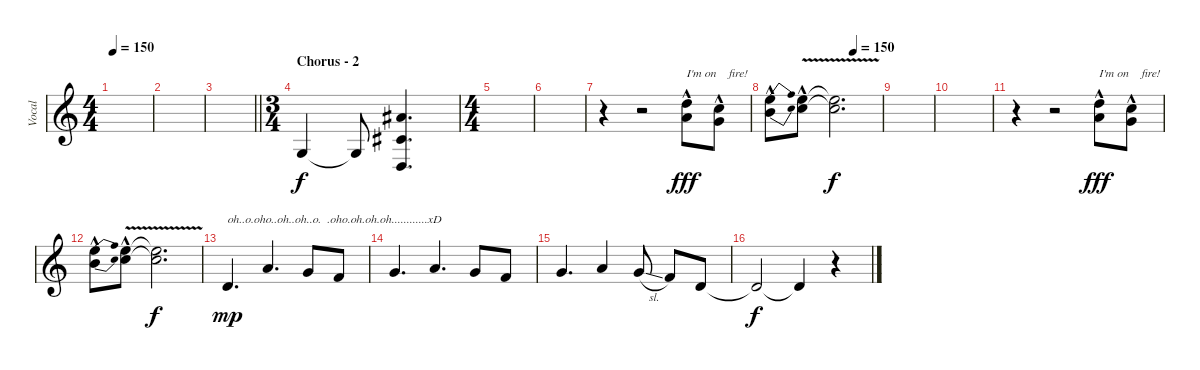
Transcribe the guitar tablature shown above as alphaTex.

\track ("Vocal" "Vocal") {instrument pad7halo}
\staff {score}
\tuning (E4 B3 G3 D3 A2 E2) {hide}
\ts (4 4)
\tempo 150
\clef g2
\ks c
|
|
\barLineRight lightlight
|
\ts (3 4)
\section ("" "Chorus - 2")
0.3.4 0.3{t}.8 (6.1 2.2 0.4).4{d volume 16 balance 7 instrument reversecymbal} |
\ts (4 4)
|
|
r.4 r.2 (10.1{hac} 10.2{hac}).8{txt "I'm on    fire!" dy fff balance 8 instrument distortionguitar} (8.1{hac} 8.2{hac}).8 |
\tempo (150 0.75)
(12.1{be (bend 0 0 60 2) hac} 12.2{be (bend 0 0 60 2) hac}).8 (12.1{v hac} 13.2{v hac}).8 (12.1{t} 13.2{t}).2{d dy f} |
|
|
r.4 r.2 (10.1{hac} 10.2{hac}).8{txt "I'm on    fire!" dy fff} (8.1{hac} 8.2{hac}).8 |
(12.1{be (bend 0 0 60 2) hac} 12.2{be (bend 0 0 60 2) hac}).8 (12.1{v hac} 13.2{v hac}).8 (12.1{t} 13.2{t}).2{d dy f} |
7.3.4{d txt "oh..o.oho..oh..oh..o.  .oho.oh.oh.oh............xD" dy mp volume 16 balance 5 instrument choiraahs} 14.3.4{d} 12.3.8 10.3.8 |
12.3.4{d} 14.3.4{d} 12.3.8 10.3.8 |
12.3.4{d} 14.3.4 12.3{sl}.8 10.3.8 7.3.8 |
7.3{t}.2{dy f} 7.3{t}.4 r.4
